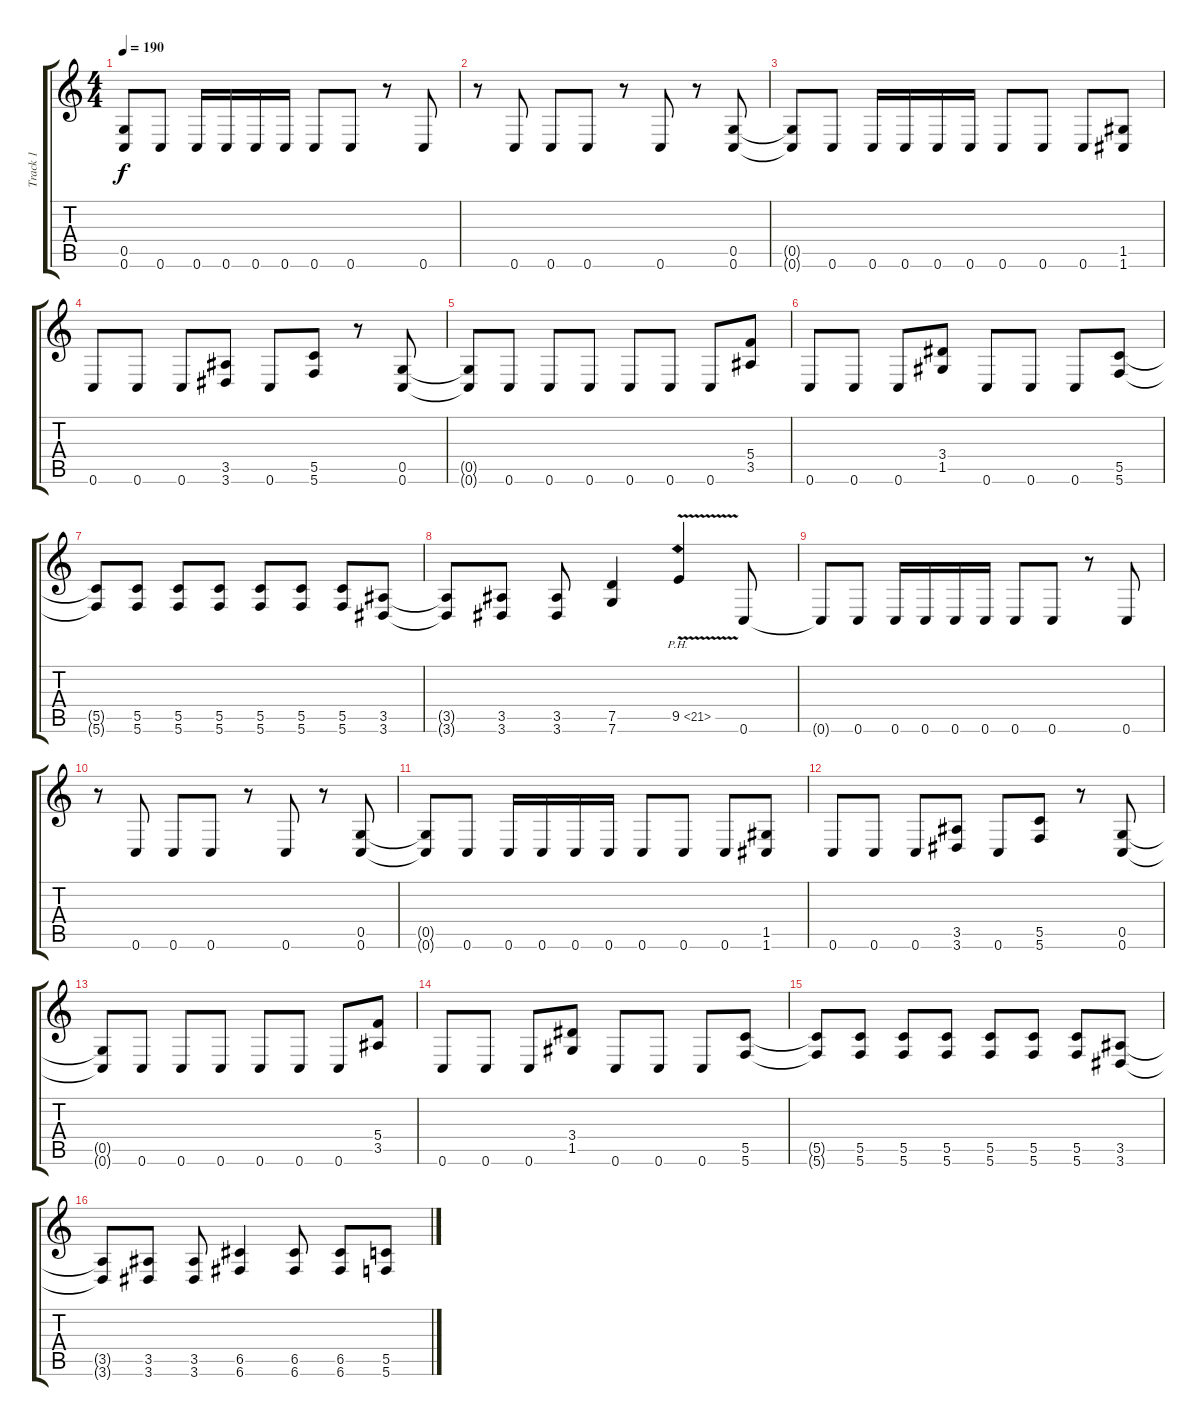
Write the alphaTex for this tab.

\track ("Track 1" "Track 1") {instrument distortionguitar}
\staff {score tabs}
\tuning (D4 A3 F3 C3 G2 C2) {hide}
\ts (4 4)
\tempo 190
\clef g2
\ks c
(0.5{t} 0.6{t}).8{dy f} 0.6.8 0.6.16 0.6.16 0.6.16 0.6.16 0.6.8 0.6.8 r.8 0.6.8 |
r.8 0.6.8 0.6.8 0.6.8 r.8 0.6.8 r.8 (0.5 0.6).8 |
(0.5{t} 0.6{t}).8 0.6.8 0.6.16 0.6.16 0.6.16 0.6.16 0.6.8 0.6.8 0.6.8 (1.5 1.6).8 |
0.6.8 0.6.8 0.6.8 (3.5 3.6).8 0.6.8 (5.5 5.6).8 r.8 (0.5 0.6).8 |
(0.5{t} 0.6{t}).8 0.6.8 0.6.8 0.6.8 0.6.8 0.6.8 0.6.8 (5.4 3.5).8 |
0.6.8 0.6.8 0.6.8 (3.4 1.5).8 0.6.8 0.6.8 0.6.8 (5.5 5.6).8 |
(5.5{t} 5.6{t}).8 (5.5 5.6).8 (5.5 5.6).8 (5.5 5.6).8 (5.5 5.6).8 (5.5 5.6).8 (5.5 5.6).8 (3.5 3.6).8 |
(3.5{t} 3.6{t}).8 (3.5 3.6).8 (3.5 3.6).8 (7.5 7.6).4 9.5{ph 12 v}.4 0.6.8 |
0.6{t}.8 0.6.8 0.6.16 0.6.16 0.6.16 0.6.16 0.6.8 0.6.8 r.8 0.6.8 |
r.8 0.6.8 0.6.8 0.6.8 r.8 0.6.8 r.8 (0.5 0.6).8 |
(0.5{t} 0.6{t}).8 0.6.8 0.6.16 0.6.16 0.6.16 0.6.16 0.6.8 0.6.8 0.6.8 (1.5 1.6).8 |
0.6.8 0.6.8 0.6.8 (3.5 3.6).8 0.6.8 (5.5 5.6).8 r.8 (0.5 0.6).8 |
(0.5{t} 0.6{t}).8 0.6.8 0.6.8 0.6.8 0.6.8 0.6.8 0.6.8 (5.4 3.5).8 |
0.6.8 0.6.8 0.6.8 (3.4 1.5).8 0.6.8 0.6.8 0.6.8 (5.5 5.6).8 |
(5.5{t} 5.6{t}).8 (5.5 5.6).8 (5.5 5.6).8 (5.5 5.6).8 (5.5 5.6).8 (5.5 5.6).8 (5.5 5.6).8 (3.5 3.6).8 |
(3.5{t} 3.6{t}).8 (3.5 3.6).8 (3.5 3.6).8 (6.5 6.6).4 (6.5 6.6).8 (6.5 6.6).8 (5.5 5.6).8
